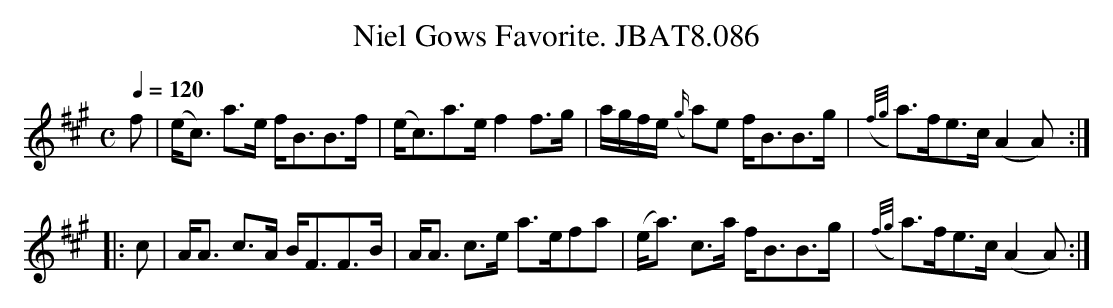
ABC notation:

X:1
T:Niel Gows Favorite. JBAT8.086
M:C
L:1/8
Q:1/4=120
K:A
f|(e<c) a>e f<BB>f|(e<c)a>e f2f>g|a/g/f/e/ ({g/}a)e f<BB>g|({f/g/}a)>fe>c(A2A):|
|:c|A<A c>A B<FF>B|A<A c>e a>efa|(e<a) c>a f<BB>g|({f/g/}a>)fe>c(A2A):|
